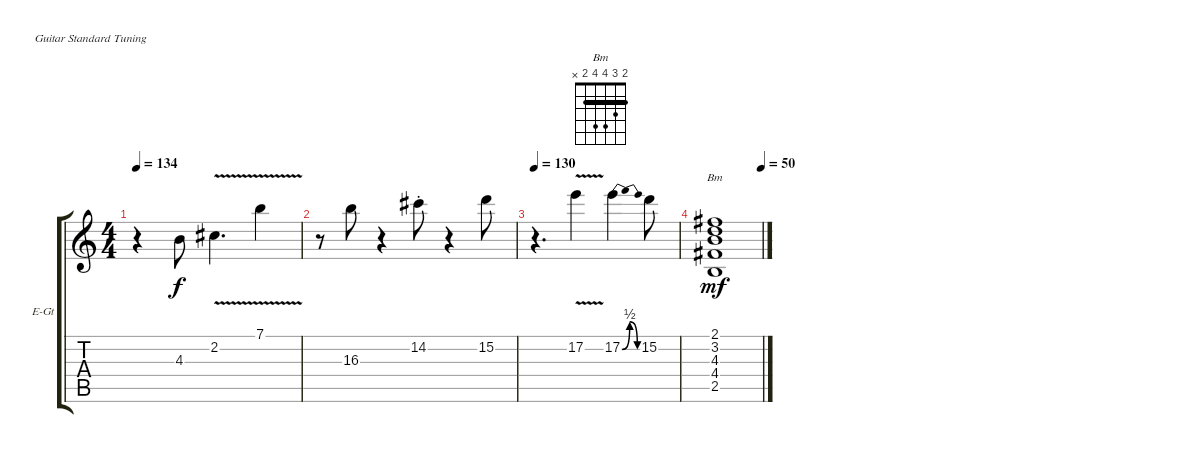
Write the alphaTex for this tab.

\defaultSystemsLayout 4
\bracketExtendMode groupsimilarinstruments
\firstSystemTrackNameOrientation horizontal
\otherSystemsTrackNameOrientation horizontal
\track ("Аккорды (Акустика)" "E-Gt") {instrument electricguitarclean}
\staff {score tabs}
\tuning (E4 B3 G3 D3 A2 E2)
\chord ("Bm" 2 3 4 4 2 x) {barre 2}
\ts (4 4)
\tempo 134
\clef g2
\ks c
r.4{dy f} 4.3.8 2.2{v}.4{d} 7.1{v}.4 |
r.8 16.3.8 r.4 14.2{st}.8 r.4 15.2.8 |
\tempo 130
r.4{d} 17.2{v}.4 17.2{be (bendrelease 0 0 10.2 2 20.4 2 30 0)}.4 15.2.8 |
\tempo (50 1)
(2.5 4.4 4.3 3.2 2.1).1{ch "Bm" dy mf}
